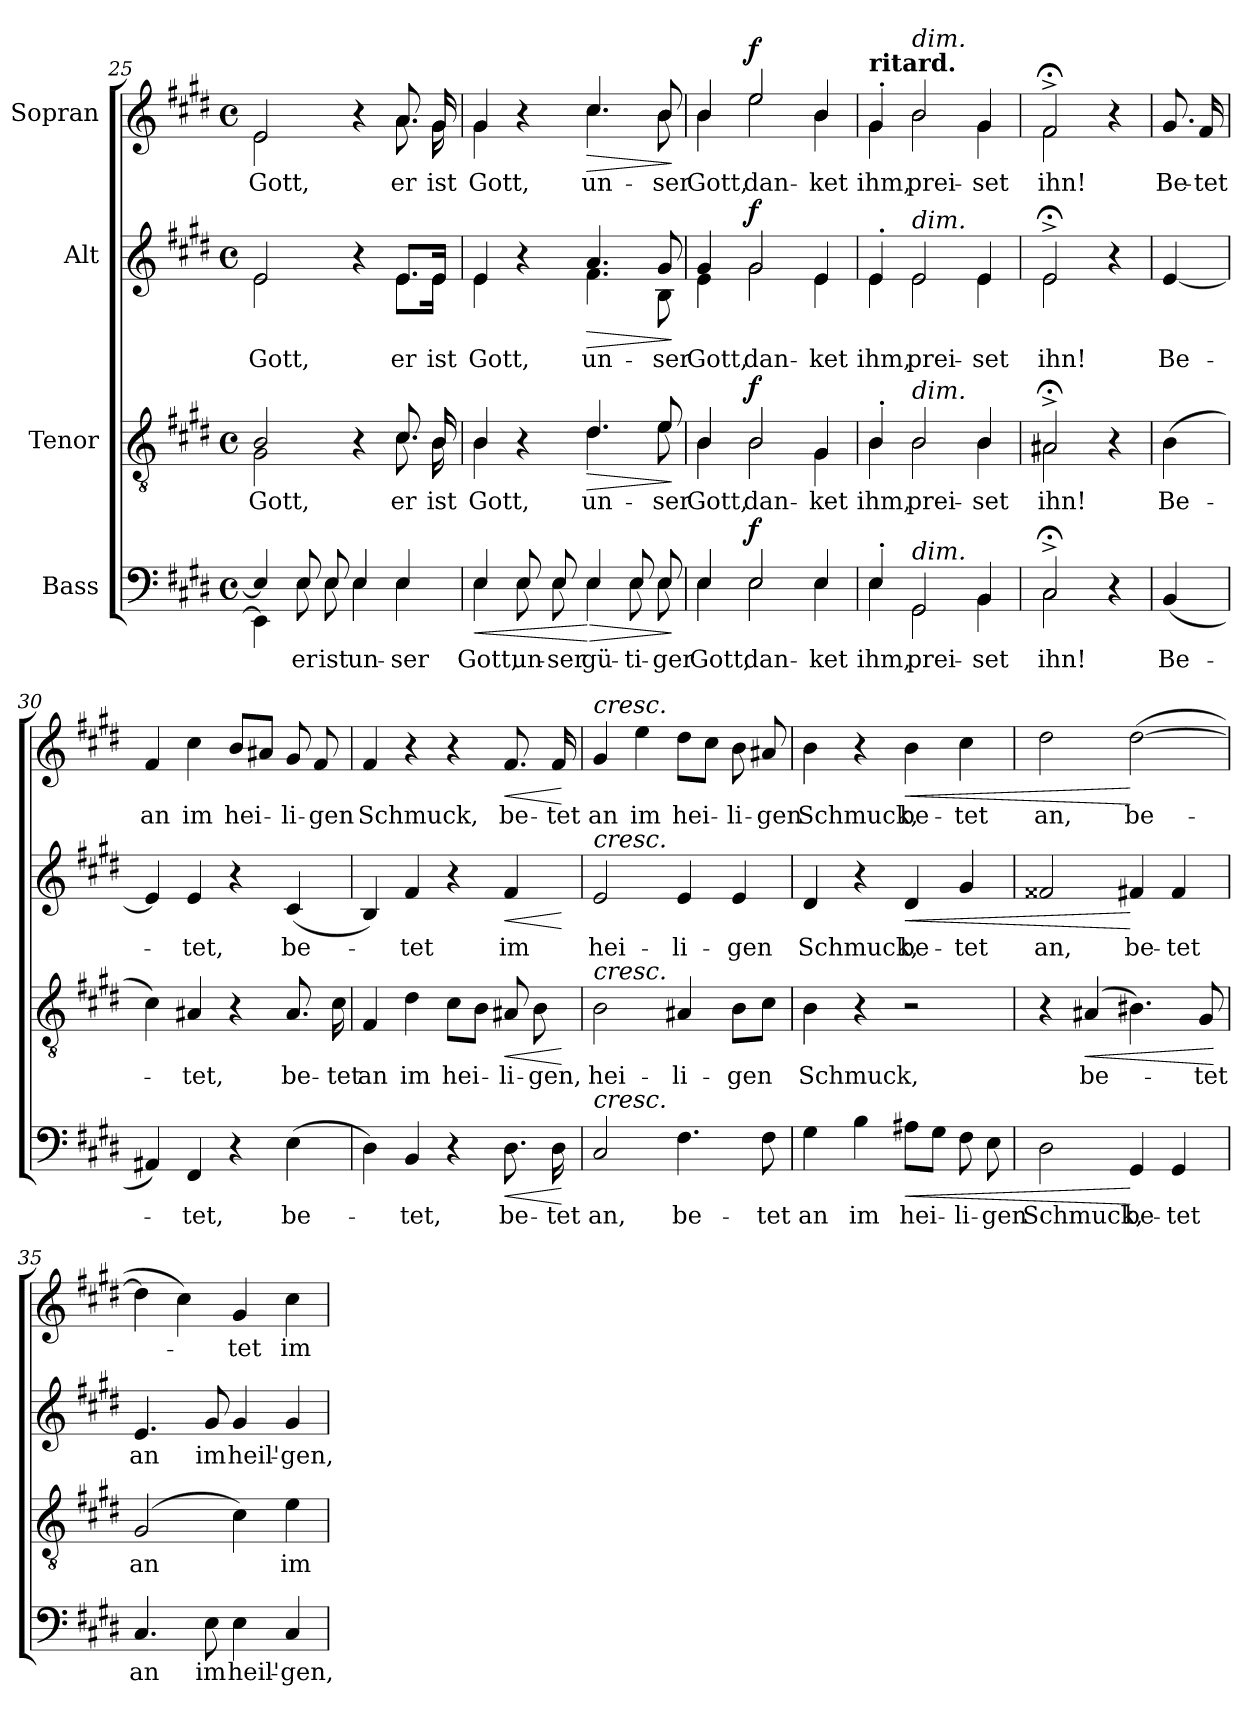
**kern	**text	**dynam	**kern	**text	**dynam	**kern	**text	**dynam	**kern	**text	**dynam
*part4	*part4	*part4	*part3	*part3	*part3	*part2	*part2	*part2	*part1	*part1	*part1
*staff4	*staff4	*staff4	*staff3	*staff3	*staff3	*staff2	*staff2	*staff2	*staff1	*staff1	*staff1
*I"Bass	*	*	*I"Tenor	*	*	*I"Alt	*	*	*I"Sopran	*	*
*clefF4	*	*	*clefGv2	*	*	*clefG2	*	*	*clefG2	*	*
*k[f#c#g#d#]	*	*	*k[f#c#g#d#]	*	*	*k[f#c#g#d#]	*	*	*k[f#c#g#d#]	*	*
*M4/4	*	*	*M4/4	*	*	*M4/4	*	*	*M4/4	*	*
*met(c)	*	*	*met(c)	*	*	*met(c)	*	*	*met(c)	*	*
=25	=25	=25	=25	=25	=25	=25	=25	=25	=25	=25	=25
*^	*	*	*	*	*	*	*	*	*	*	*
!	!	!	!	!	!LO:LY:b	!	!	!	!	!	!	!
*	*	*	*	*^	*	*	*	*	*	*	*	*
!	!	!	!	!	!	!LO:LY:b	!	!	!LO:LY:b	!	!	!LO:LY:b	!
*	*	*	*	*	*	*	*	*^	*	*	*^	*	*
4E/]	4EE\]	.	.	2B/	2G#\	Gott,	.	2e/	2e\	Gott,	.	2e/	2e\	Gott,	.
!	!	!LO:LY:b	!	!	!	!	!	!	!	!	!	!	!	!	!
8E/	8E\	er	.	.	.	.	.	.	.	.	.	.	.	.	.
!	!	!LO:LY:b	!	!	!	!	!	!	!	!	!	!	!	!	!
8E/	8E\	ist	.	.	.	.	.	.	.	.	.	.	.	.	.
!	!	!LO:LY:b	!	!	!	!	!	!	!	!	!	!	!	!	!
4E/	4E\	un-	.	4r	4ryy	.	.	4r	4ryy	.	.	4r	4ryy	.	.
!	!	!LO:LY:b	!	!	!	!LO:LY:b	!	!	!	!LO:LY:b	!	!	!	!LO:LY:b	!
4E/	4E\	-ser	.	8.c#/	8.c#\	er	.	8.e/L	8.e\L	er	.	8.a/	8.a\	er	.
!	!	!	!	!	!	!LO:LY:b	!	!	!	!LO:LY:b	!	!	!	!LO:LY:b	!
.	.	.	.	16B/	16B\	ist	.	16e/Jk	16e\Jk	ist	.	16g#/	16g#\	ist	.
!!LO:LB:g=z	!!
=26	=26	=26	=26	=26	=26	=26	=26	=26	=26	=26	=26	=26	=26	=26	=26
!	!	!LO:LY:b	!LO:HP:b	!	!	!LO:LY:b	!	!	!	!LO:LY:b	!	!	!	!LO:LY:b	!
4E/	4E\	Gott,	<	4B/	4B\	Gott,	.	4e/	4e\	Gott,	.	4g#/	4g#\	Gott,	.
!	!	!LO:LY:b	!	!	!	!	!	!	!	!	!	!	!	!	!
8E/	8E\	un-	.	4r	4ryy	.	.	4r	4ryy	.	.	4r	4ryy	.	.
!	!	!LO:LY:b	!	!	!	!	!	!	!	!	!	!	!	!	!
8E/	8E\	-ser	.	.	.	.	.	.	.	.	.	.	.	.	.
!	!	!LO:LY:b	!LO:HP:n=1:b	!	!	!LO:LY:b	!LO:HP:b	!	!	!LO:LY:b	!LO:HP:b	!	!	!LO:LY:b	!LO:HP:b
4E/	4E\	gü-	[ >	4.d#/	4.d#\	un-	>	4.a/	4.f#\	un-	>	4.cc#/	4.cc#\	un-	>
!	!	!LO:LY:b	!	!	!	!	!	!	!	!	!	!	!	!	!
8E/	8E\	-ti-	.	.	.	.	.	.	.	.	.	.	.	.	.
!	!	!LO:LY:b	!	!	!	!LO:LY:b	!	!	!	!LO:LY:b	!	!	!	!LO:LY:b	!
8E/	8E\	-ger	.	8e/	8e\	-ser	.	8g#/	8B\	-ser	.	8b/	8b\	-ser	.
*v	*v	*	*	*	*	*	*	*v	*v	*	*	*v	*v	*	*
*	*	*	*v	*v	*	*	*	*	*	*	*	*
.	.	]	.	.	]	.	.	]	.	.	]
=27	=27	=27	=27	=27	=27	=27	=27	=27	=27	=27	=27
!	!LO:LY:b	!	!	!LO:LY:b	!	!	!LO:LY:b	!	!	!LO:LY:b	!
*^	*	*	*^	*	*	*^	*	*	*^	*	*
4E/	4E\	Gott,	.	4B/	4B\	Gott,	.	4g#/	4e\	Gott,	.	4b/	4b\	Gott,	.
!	!	!LO:LY:b	!LO:DY:a	!	!	!LO:LY:b	!LO:DY:a	!	!	!LO:LY:b	!LO:DY:a	!	!	!LO:LY:b	!LO:DY:a
2E/	2E\	dan-	f	2B/	2B\	dan-	f	2g#/	2g#\	dan-	f	2ee/	2ee\	dan-	f
!	!	!LO:LY:b	!	!	!	!LO:LY:b	!	!	!	!LO:LY:b	!	!	!	!LO:LY:b	!
4E/	4E\	-ket	.	4G#/	4G#\	-ket	.	4e/	4e\	-ket	.	4b/	4b\	-ket	.
=28	=28	=28	=28	=28	=28	=28	=28	=28	=28	=28	=28	=28	=28	=28	=28
!	!	!	!	!	!	!	!	!	!	!	!	!LO:TX:a:B:t=ritard.	!	!	!
!	!	!LO:LY:b	!	!	!	!LO:LY:b	!	!	!	!LO:LY:b	!	!	!	!LO:LY:b	!
4E'/	4E\	ihm,	.	4B'/	4B\	ihm,	.	4e'/	4e\	ihm,	.	4g#'/	4g#\	ihm,	.
!	!	!	!	!	!	!	!	!	!	!	!	!LO:TX:a:i:t=dim.	!	!	!
!	!	!	!	!	!	!	!	!LO:TX:a:i:t=dim.	!	!	!	!	!	!	!
!	!	!	!	!LO:TX:a:i:t=dim.	!	!	!	!	!	!	!	!	!	!	!
!LO:TX:a:i:t=dim.	!	!	!	!	!	!	!	!	!	!	!	!	!	!	!
!	!	!LO:LY:b	!	!	!	!LO:LY:b	!	!	!	!LO:LY:b	!	!	!	!LO:LY:b	!
2GG#/	2GG#\	prei-	.	2B/	2B\	prei-	.	2e/	2e\	prei-	.	2b/	2b\	prei-	.
!	!	!LO:LY:b	!	!	!	!LO:LY:b	!	!	!	!LO:LY:b	!	!	!	!LO:LY:b	!
4BB/	4BB\	-set	.	4B/	4B\	-set	.	4e/	4e\	-set	.	4g#/	4g#\	-set	.
=29	=29	=29	=29	=29	=29	=29	=29	=29	=29	=29	=29	=29	=29	=29	=29
!	!	!LO:LY:b	!	!	!	!LO:LY:b	!	!	!	!LO:LY:b	!	!	!	!LO:LY:b	!
2C#;<^/	2C#\	ihn!	.	2A#X;<^/	2A#\	ihn!	.	2e;<^/	2e\	ihn!	.	2f#;<^/	2f#\	ihn!	.
4r	4ryy	.	.	4r	4ryy	.	.	4r	4ryy	.	.	4r	4ryy	.	.
*v	*v	*	*	*	*	*	*	*v	*v	*	*	*v	*v	*	*
*	*	*	*v	*v	*	*	*	*	*	*	*	*
!!LO:PB:g=z
=29X1	=29X1	=29X1	=29X1	=29X1	=29X1	=29X1	=29X1	=29X1	=29X1	=29X1	=29X1
*	*	*	*	*	*	*	*	*	*MM72	*	*
*^	*	*	*^	*	*	*^	*	*	*^	*	*
!	!	!	!	!	!	!	!	!	!	!	!	!LO:TX:a:B:t=Solo	!	!	!
!	!	!	!	!	!	!	!	!	!	!	!	!LO:TX:a:i:t=dolce	!	!	!
!	!	!	!	!	!	!	!	!LO:TX:a:i:t=dolce	!	!	!	!	!	!	!
!	!	!	!	!LO:TX:a:i:t=dolce	!	!	!	!	!	!	!	!	!	!	!
!LO:TX:a:i:t=dolce	!	!	!	!	!	!	!	!	!	!	!	!	!	!	!
!	!	!LO:LY:b	!	!	!	!LO:LY:b	!	!	!	!LO:LY:b	!	!	!	!LO:LY:b	!
*v	*v	*	*	*	*	*	*	*v	*v	*	*	*v	*v	*	*
*	*	*	*v	*v	*	*	*	*	*	*	*	*
(4BB/	Be-	.	(>4B\	Be-	.	[4e/	Be-	.	8.g#/	Be-	.
!	!	!	!	!	!	!	!	!	!	!LO:LY:b	!
.	.	.	.	.	.	.	.	.	16f#/	-tet	.
=30	=30	=30	=30	=30	=30	=30	=30	=30	=30	=30	=30
!	!	!	!	!	!	!	!	!	!	!LO:LY:b	!
4AA#X/)	.	.	4c#\)	.	.	4e/]	.	.	4f#/	an	.
!	!LO:LY:b	!	!	!LO:LY:b	!	!	!LO:LY:b	!	!	!LO:LY:b	!
4FF#/	-tet,	.	4A#X/	-tet,	.	4e/	-tet,	.	4cc#\	im	.
!	!	!	!	!	!	!	!	!	!	!LO:LY:b	!
4r	.	.	4r	.	.	4r	.	.	8b/L	hei-	.
.	.	.	.	.	.	.	.	.	8a#X/J	.	.
!	!LO:LY:b	!	!	!LO:LY:b	!	!	!LO:LY:b	!	!	!LO:LY:b	!
(4E\	be-	.	8.A#/	be-	.	(4c#/	be-	.	8g#/	-li-	.
!	!	!	!	!	!	!	!	!	!	!LO:LY:b	!
.	.	.	.	.	.	.	.	.	8f#/	-gen	.
!	!	!	!	!LO:LY:b	!	!	!	!	!	!	!
.	.	.	16c#\	-tet	.	.	.	.	.	.	.
=31	=31	=31	=31	=31	=31	=31	=31	=31	=31	=31	=31
!	!	!	!	!LO:LY:b	!	!	!	!	!	!LO:LY:b	!
4D#\)	.	.	4F#/	an	.	4B/)	.	.	4f#/	Schmuck,	.
!	!LO:LY:b	!	!	!LO:LY:b	!	!	!LO:LY:b	!	!	!	!
4BB/	-tet,	.	4d#\	im	.	4f#/	-tet	.	4r	.	.
!	!	!	!	!LO:LY:b	!	!	!	!	!	!	!
4r	.	.	8c#\L	hei-	.	4r	.	.	4r	.	.
.	.	.	8B\J	.	.	.	.	.	.	.	.
!	!LO:LY:b	!LO:HP:b	!	!LO:LY:b	!LO:HP:b	!	!LO:LY:b	!LO:HP:b	!	!LO:LY:b	!LO:HP:b
8.D#\	be-	<	8A#X/	-li-	<	4f#/	im	<	8.f#/	be-	<
!	!	!	!	!LO:LY:b	!	!	!	!	!	!	!
.	.	.	8B\	-gen,	.	.	.	.	.	.	.
!	!LO:LY:b	!	!	!	!	!	!	!	!	!LO:LY:b	!
16D#\	-tet	.	.	.	.	.	.	.	16f#/	-tet	.
.	.	[	.	.	[	.	.	[	.	.	[
=32	=32	=32	=32	=32	=32	=32	=32	=32	=32	=32	=32
!	!	!	!	!	!	!	!	!	!LO:TX:a:i:t=cresc.	!	!
!	!	!	!	!	!	!LO:TX:a:i:t=cresc.	!	!	!	!	!
!	!	!	!LO:TX:a:i:t=cresc.	!	!	!	!	!	!	!	!
!LO:TX:a:i:t=cresc.	!	!	!	!	!	!	!	!	!	!	!
!	!LO:LY:b	!	!	!LO:LY:b	!	!	!LO:LY:b	!	!	!LO:LY:b	!
2C#/	an,	.	2B\	hei-	.	2e/	hei-	.	4g#/	an	.
!	!	!	!	!	!	!	!	!	!	!LO:LY:b	!
.	.	.	.	.	.	.	.	.	4ee\	im	.
!	!LO:LY:b	!	!	!LO:LY:b	!	!	!LO:LY:b	!	!	!LO:LY:b	!
4.F#\	be-	.	4A#X/	-li-	.	4e/	-li-	.	8dd#\L	hei-	.
.	.	.	.	.	.	.	.	.	8cc#\J	.	.
!	!	!	!	!LO:LY:b	!	!	!LO:LY:b	!	!	!LO:LY:b	!
.	.	.	8B\L	-gen	.	4e/	-gen	.	8b\	-li-	.
!	!LO:LY:b	!	!	!	!	!	!	!	!	!LO:LY:b	!
8F#\	-tet	.	8c#\J	.	.	.	.	.	8a#X/	-gen	.
!!LO:LB:g=z
=33	=33	=33	=33	=33	=33	=33	=33	=33	=33	=33	=33
!	!LO:LY:b	!	!	!LO:LY:b	!	!	!LO:LY:b	!	!	!LO:LY:b	!
4G#\	an	.	4B\	Schmuck,	.	4d#/	Schmuck,	.	4b\	Schmuck,	.
!	!LO:LY:b	!	!	!	!	!	!	!	!	!	!
4B\	im	.	4r	.	.	4r	.	.	4r	.	.
!	!LO:LY:b	!LO:HP:b	!	!	!	!	!LO:LY:b	!LO:HP:b	!	!LO:LY:b	!LO:HP:b
8A#X\L	hei-	<	2r	.	.	4d#/	be-	<	4b\	be-	<
8G#\J	.	.	.	.	.	.	.	.	.	.	.
!	!LO:LY:b	!	!	!	!	!	!LO:LY:b	!	!	!LO:LY:b	!
8F#\	-li-	.	.	.	.	4g#/	-tet	.	4cc#\	-tet	.
!	!LO:LY:b	!	!	!	!	!	!	!	!	!	!
8E\	-gen	.	.	.	.	.	.	.	.	.	.
=34	=34	=34	=34	=34	=34	=34	=34	=34	=34	=34	=34
!	!LO:LY:b	!	!	!	!	!	!LO:LY:b	!	!	!LO:LY:b	!
2D#\	Schmuck,	.	4r	.	.	2f##X/	an,	.	2dd#\	an,	.
!	!	!	!	!LO:LY:b	!LO:HP:b	!	!	!	!	!	!
.	.	.	(4A#X/	be-	<	.	.	.	.	.	.
!	!LO:LY:b	!	!	!	!	!	!LO:LY:b	!	!	!LO:LY:b	!
4GG#/	be-	[	4.B#X\)	.	.	4f#X/	be-	[	([2dd#\	be-	[
!	!LO:LY:b	!	!	!	!	!	!LO:LY:b	!	!	!	!
4GG#/	-tet	.	.	.	.	4f#/	-tet	.	.	.	.
!	!	!	!	!LO:LY:b	!	!	!	!	!	!	!
.	.	.	8G#/	-tet	.	.	.	.	.	.	.
.	.	.	.	.	[	.	.	.	.	.	.
=35	=35	=35	=35	=35	=35	=35	=35	=35	=35	=35	=35
!	!LO:LY:b	!	!	!LO:LY:b	!	!	!LO:LY:b	!	!	!	!
4.C#/	an	.	(2G#/	an	.	4.e/	an	.	4dd#\]	.	.
.	.	.	.	.	.	.	.	.	4cc#\)	.	.
!	!LO:LY:b	!	!	!	!	!	!LO:LY:b	!	!	!	!
8E\	im	.	.	.	.	8g#/	im	.	.	.	.
!	!LO:LY:b	!	!	!	!	!	!LO:LY:b	!	!	!LO:LY:b	!
4E\	heil'-	.	4c#\)	.	.	4g#/	heil'-	.	4g#/	-tet	.
!	!LO:LY:b	!	!	!LO:LY:b	!	!	!LO:LY:b	!	!	!LO:LY:b	!
4C#/	-gen,	.	4e\	im	.	4g#/	-gen,	.	4cc#\	im	.
=	=	=	=	=	=	=	=	=	=	=	=
*-	*-	*-	*-	*-	*-	*-	*-	*-	*-	*-	*-
